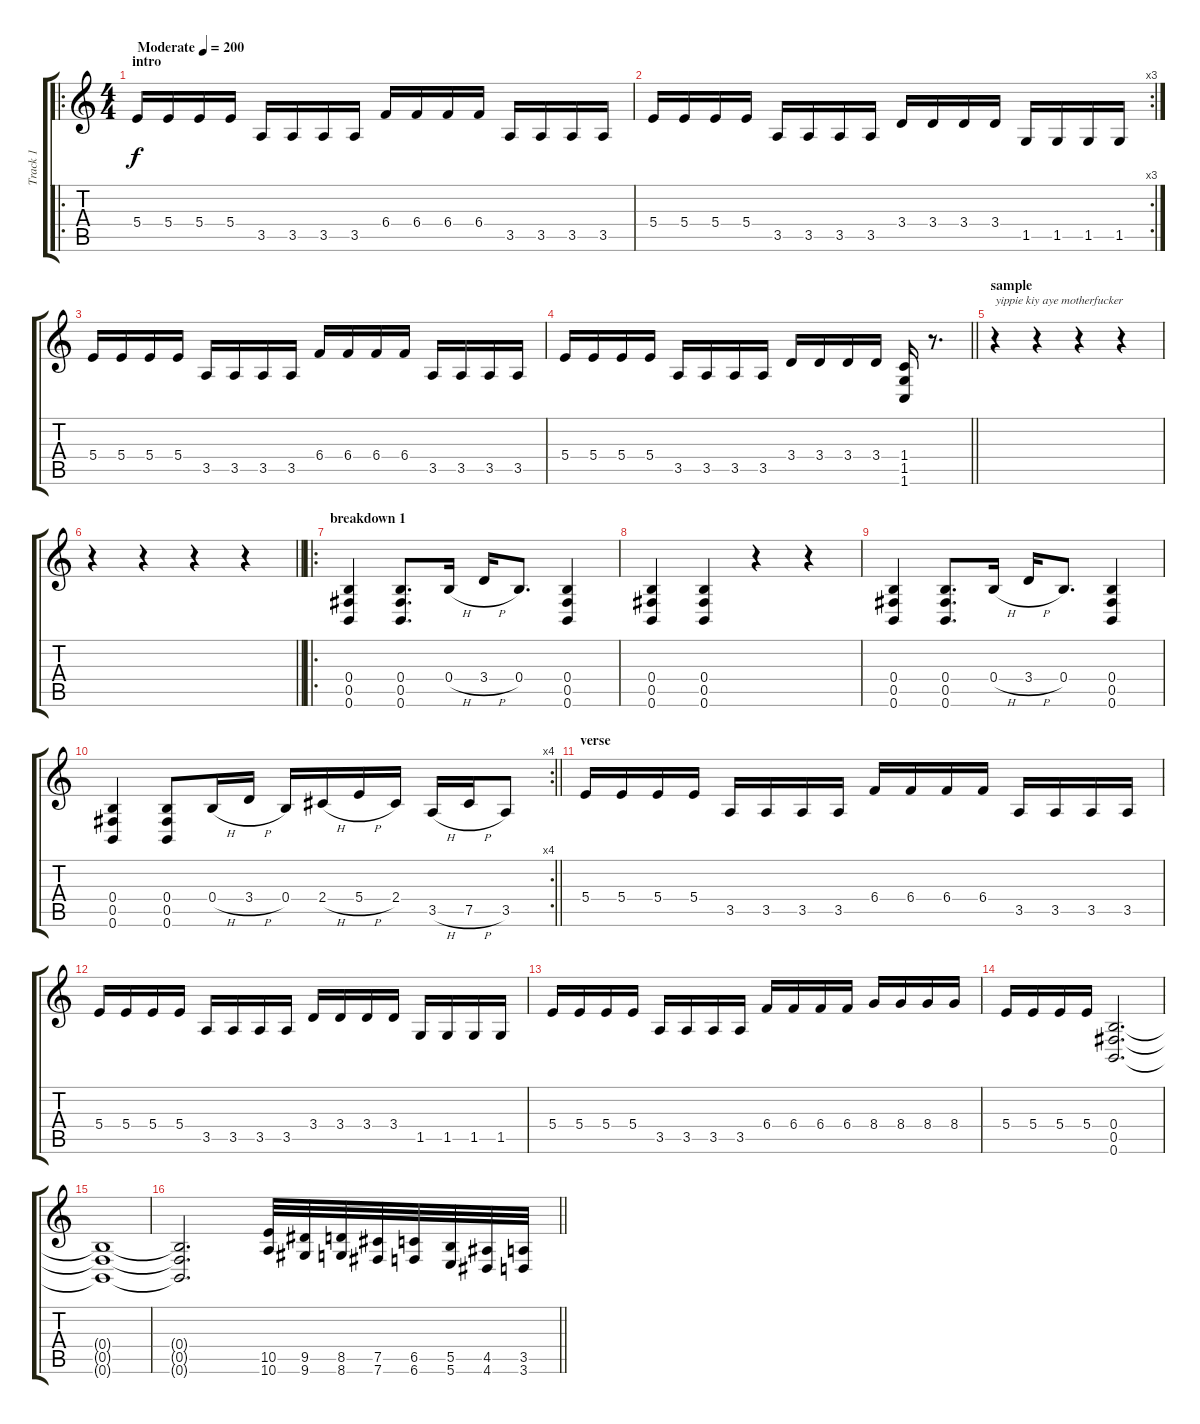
\track ("Track 1" "Track 1") {instrument distortionguitar}
\staff {score tabs}
\tuning (Db4 Ab3 E3 B2 Gb2 B1) {hide}
\ro
\ts (4 4)
\section ("" "intro")
\tempo (200 "Moderate")
\clef g2
\ks c
5.4.16{dy f instrument distortionguitar} 5.4.16 5.4.16 5.4.16 3.5.16 3.5.16 3.5.16 3.5.16 6.4.16 6.4.16 6.4.16 6.4.16 3.5.16 3.5.16 3.5.16 3.5.16 |
\rc 3
5.4.16 5.4.16 5.4.16 5.4.16 3.5.16 3.5.16 3.5.16 3.5.16 3.4.16 3.4.16 3.4.16 3.4.16 1.5.16 1.5.16 1.5.16 1.5.16 |
5.4.16 5.4.16 5.4.16 5.4.16 3.5.16 3.5.16 3.5.16 3.5.16 6.4.16 6.4.16 6.4.16 6.4.16 3.5.16 3.5.16 3.5.16 3.5.16 |
\barLineRight lightlight
5.4.16 5.4.16 5.4.16 5.4.16 3.5.16 3.5.16 3.5.16 3.5.16 3.4.16 3.4.16 3.4.16 3.4.16 (1.4 1.5 1.6).16 r.8{d} |
\section ("" "sample")
r.4{txt "yippie kiy aye motherfucker"} r.4 r.4 r.4 |
\barLineRight lightlight
r.4 r.4 r.4 r.4 |
\ro
\section ("" "breakdown 1")
(0.4 0.5 0.6).4 (0.4 0.5 0.6).8{d} 0.4{h}.16 3.4{h}.16 0.4.8{d} (0.4 0.5 0.6).4 |
(0.4 0.5 0.6).4 (0.4 0.5 0.6).4 r.4 r.4 |
(0.4 0.5 0.6).4 (0.4 0.5 0.6).8{d} 0.4{h}.16 3.4{h}.16 0.4.8{d} (0.4 0.5 0.6).4 |
\rc 4
\barLineRight lightlight
(0.4 0.5 0.6).4 (0.4 0.5 0.6).8 0.4{h}.16 3.4{h}.16 0.4.16 2.4{h}.16 5.4{h}.16 2.4.16 3.5{h}.16 7.5{h}.16 3.5.8 |
\section ("" "verse")
5.4.16 5.4.16 5.4.16 5.4.16 3.5.16 3.5.16 3.5.16 3.5.16 6.4.16 6.4.16 6.4.16 6.4.16 3.5.16 3.5.16 3.5.16 3.5.16 |
5.4.16 5.4.16 5.4.16 5.4.16 3.5.16 3.5.16 3.5.16 3.5.16 3.4.16 3.4.16 3.4.16 3.4.16 1.5.16 1.5.16 1.5.16 1.5.16 |
5.4.16 5.4.16 5.4.16 5.4.16 3.5.16 3.5.16 3.5.16 3.5.16 6.4.16 6.4.16 6.4.16 6.4.16 8.4.16 8.4.16 8.4.16 8.4.16 |
5.4.16 5.4.16 5.4.16 5.4.16 (0.4 0.5 0.6).2{d} |
(0.4{t} 0.5{t} 0.6{t}).1 |
\barLineRight lightlight
(0.4{t} 0.5{t} 0.6{t}).2{d} (10.5 10.6).32 (9.5 9.6).32 (8.5 8.6).32 (7.5 7.6).32 (6.5 6.6).32 (5.5 5.6).32 (4.5 4.6).32 (3.5 3.6).32
